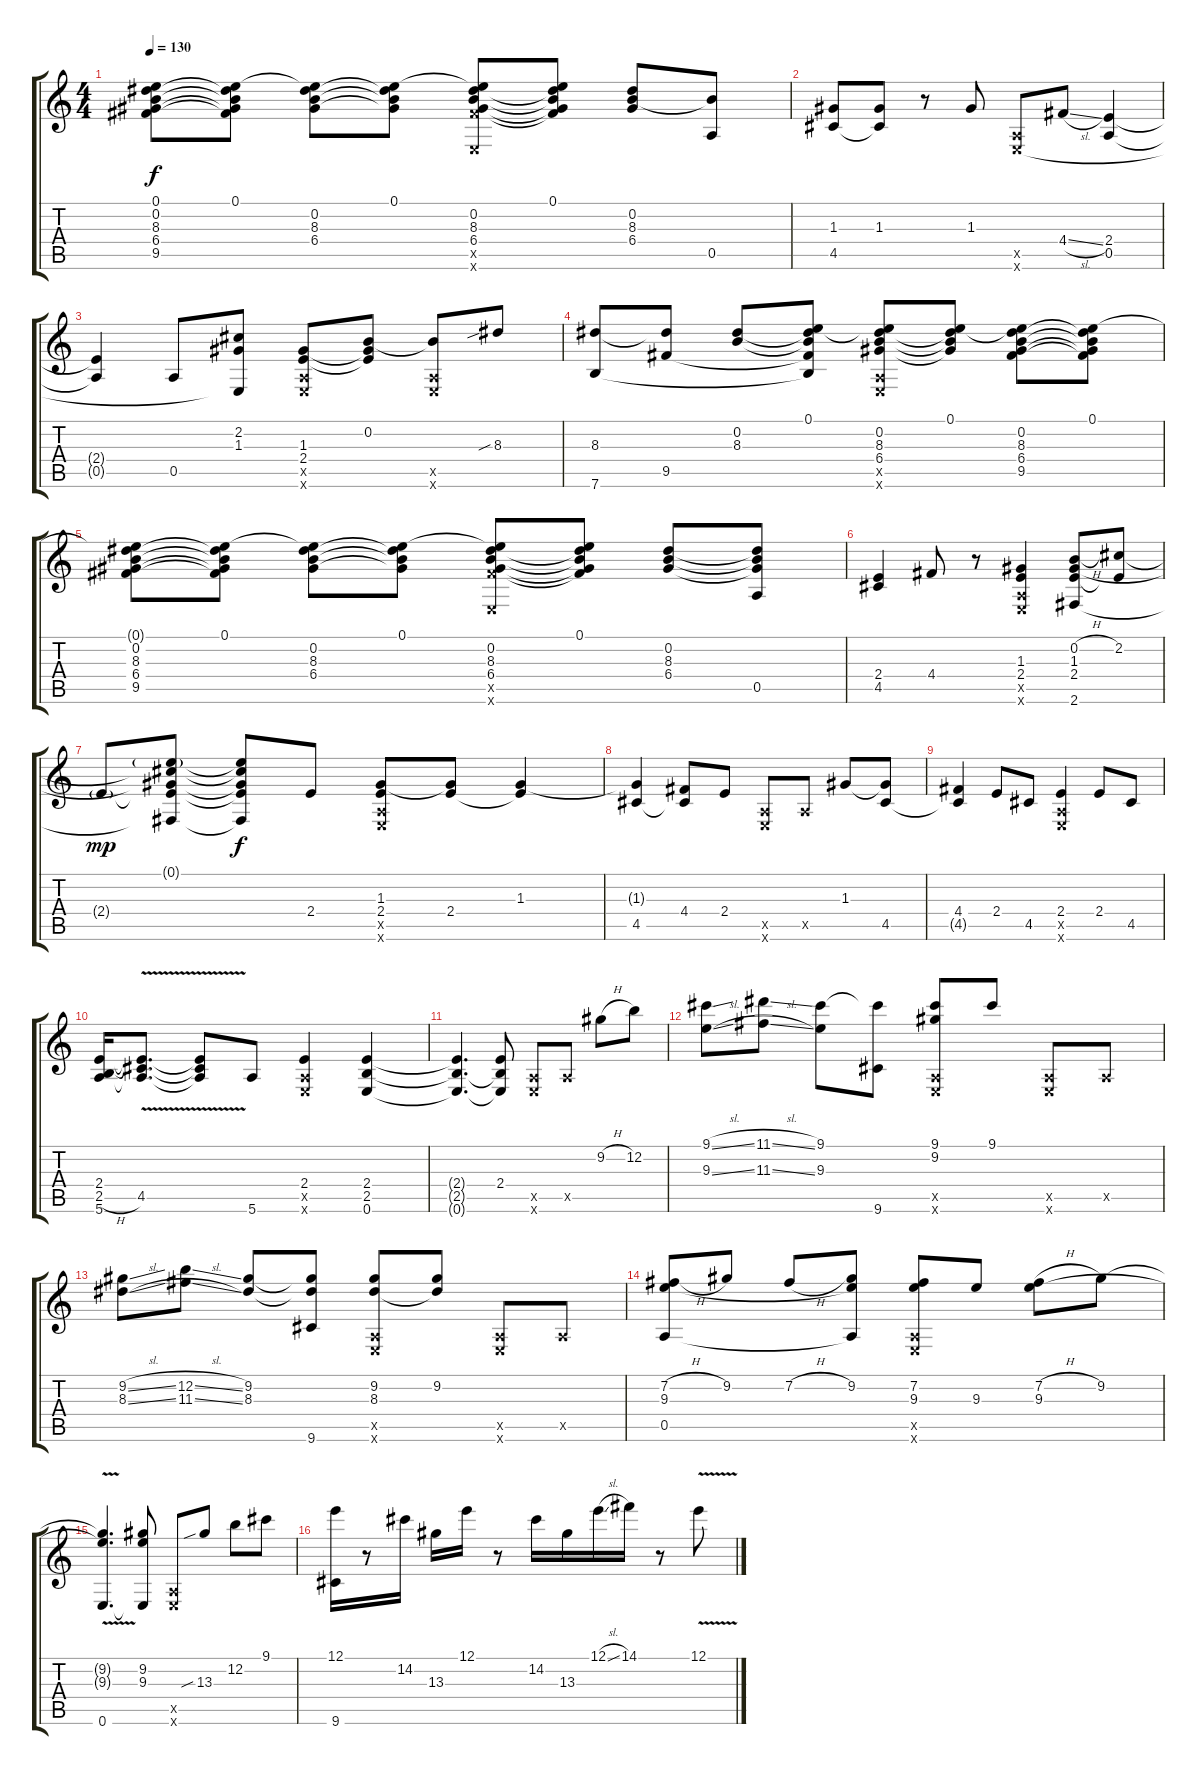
\track "" {instrument acousticguitarsteel}
\staff {score tabs}
\tuning (E4 B3 G3 D3 A2 E2) {hide}
\ts (4 4)
\tempo 130
\clef g2
\ks c
(0.1{t} 0.2 8.3 6.4 9.5).8{dy f} (0.1 0.2{t} 8.3{t} 6.4{t} 9.5{t}).8 (0.1{t} 0.2 8.3 6.4).8 (0.1 0.2{t} 8.3{t} 6.4{t}).8 (0.1{t} 0.2 8.3 6.4 9.5{x} 0.6{x}).8 (0.1 0.2{t} 8.3{t} 6.4{t} 9.5{t}).8 (0.2 8.3 6.4).8 (0.2{t} 0.5).8 |
(1.3 4.5).8 (1.3 4.5{t}).8 r.8 1.3.8 (0.5{x} 0.6{x}).8 4.4{sl}.8 (2.4 0.5).4 |
(2.4{t} 0.5{t}).4 0.5.8 (2.2 1.3 0.6{t}).8 (1.3 2.4 0.5{x} 0.6{x}).8 (0.2 1.3{t} 2.4{t}).8 (0.2{t} 0.5{x} 0.6{x}).8 8.3{sib}.8 |
(8.3 7.6).8 (8.3{t} 9.5).8 (0.2 8.3).8 (0.1 0.2{t} 8.3{t} 9.5{t} 7.6{t}).8 (0.1{t} 0.2 8.3 6.4 0.5{x} 0.6{x}).8 (0.1 0.2{t} 8.3{t} 6.4{t}).8 (0.1{t} 0.2 8.3 6.4 9.5).8 (0.1 0.2{t} 8.3{t} 6.4{t} 9.5{t}).8 |
(0.1{t} 0.2 8.3 6.4 9.5).8 (0.1 0.2{t} 8.3{t} 6.4{t} 9.5{t}).8 (0.1{t} 0.2 8.3 6.4).8 (0.1 0.2{t} 8.3{t} 6.4{t}).8 (0.1{t} 0.2 8.3 6.4 9.5{x} 0.6{x}).8 (0.1 0.2{t} 8.3{t} 6.4{t} 9.5{t}).8 (0.2 8.3 6.4).8 (0.2{t} 8.3{t} 6.4{t} 0.5).8 |
(2.4 4.5).4 4.4.8 r.8 (1.3 2.4 0.5{x} 0.6{x}).4 (0.2{h} 1.3 2.4 2.6).8 (2.2 2.4{t}).8 |
2.4{g}.8{dy mp} (0.1{g} 2.2{t} 1.3{t} 2.4{t} 2.6{t}).8 (0.1{t} 2.2{t} 1.3{t} 2.4{t} 2.6{t}).8{dy f} 2.4.8 (1.3 2.4 0.5{x} 0.6{x}).8 (1.3{t} 2.4).8 (1.3 2.4{t}).4 |
(1.3{t} 4.5).4 (4.4 4.5{t}).8 2.4.8 (0.5{x} 0.6{x}).8 0.5{x}.8 1.3.8 (1.3{t} 4.5).8 |
(4.4 4.5{t}).4 2.4.8 4.5.8 (2.4 0.5{x} 0.6{x}).4 2.4.8 4.5.8 |
(2.4 2.5{h} 5.6).16 (2.4{t} 4.5{v} 5.6{t}).8{d} (2.4{t} 4.5{t} 5.6{t}).8 5.6.8 (2.4 0.5{x} 0.6{x}).4 (2.4 2.5 0.6).4 |
(2.4{t} 2.5{t} 0.6{t}).4{d} (2.4 2.5{t} 0.6{t}).8 (0.5{x} 0.6{x}).8 0.5{x}.8 9.2{h}.8 12.2.8 |
(9.1{sl} 9.3{sl}).8 (11.1{sl} 11.3{sl}).8 (9.1 9.3).8 (9.1{t} 9.6).8 (9.1 9.2 0.5{x} 0.6{x}).8 9.1.8 (0.5{x} 0.6{x}).8 0.5{x}.8 |
(9.2{sl} 8.3{sl}).8 (12.2{sl} 11.3{sl}).8 (9.2 8.3).8 (9.2{t} 8.3{t} 9.6).8 (9.2 8.3 0.5{x} 0.6{x}).8 (9.2 8.3{t}).8 (0.5{x} 0.6{x}).8 0.5{x}.8 |
(7.2{h} 9.3 0.5).8 9.2.8 7.2{h}.8 (9.2 9.3{t} 0.5{t}).8 (7.2 9.3 0.5{x} 0.6{x}).8 9.3.8 (7.2{h} 9.3).8 9.2.8 |
(9.2{v t} 9.3{t} 0.6).4{d} (9.2 9.3 0.6{t}).8 (0.5{x} 0.6{x}).8 13.3{sib}.8 12.2.8 9.1.8 |
(12.1 9.6).16 r.8 14.2.16 13.3.16 12.1.16 r.8 14.2.16 13.3.16 12.1{sl}.16 14.1.16 r.8 12.1{v}.8
